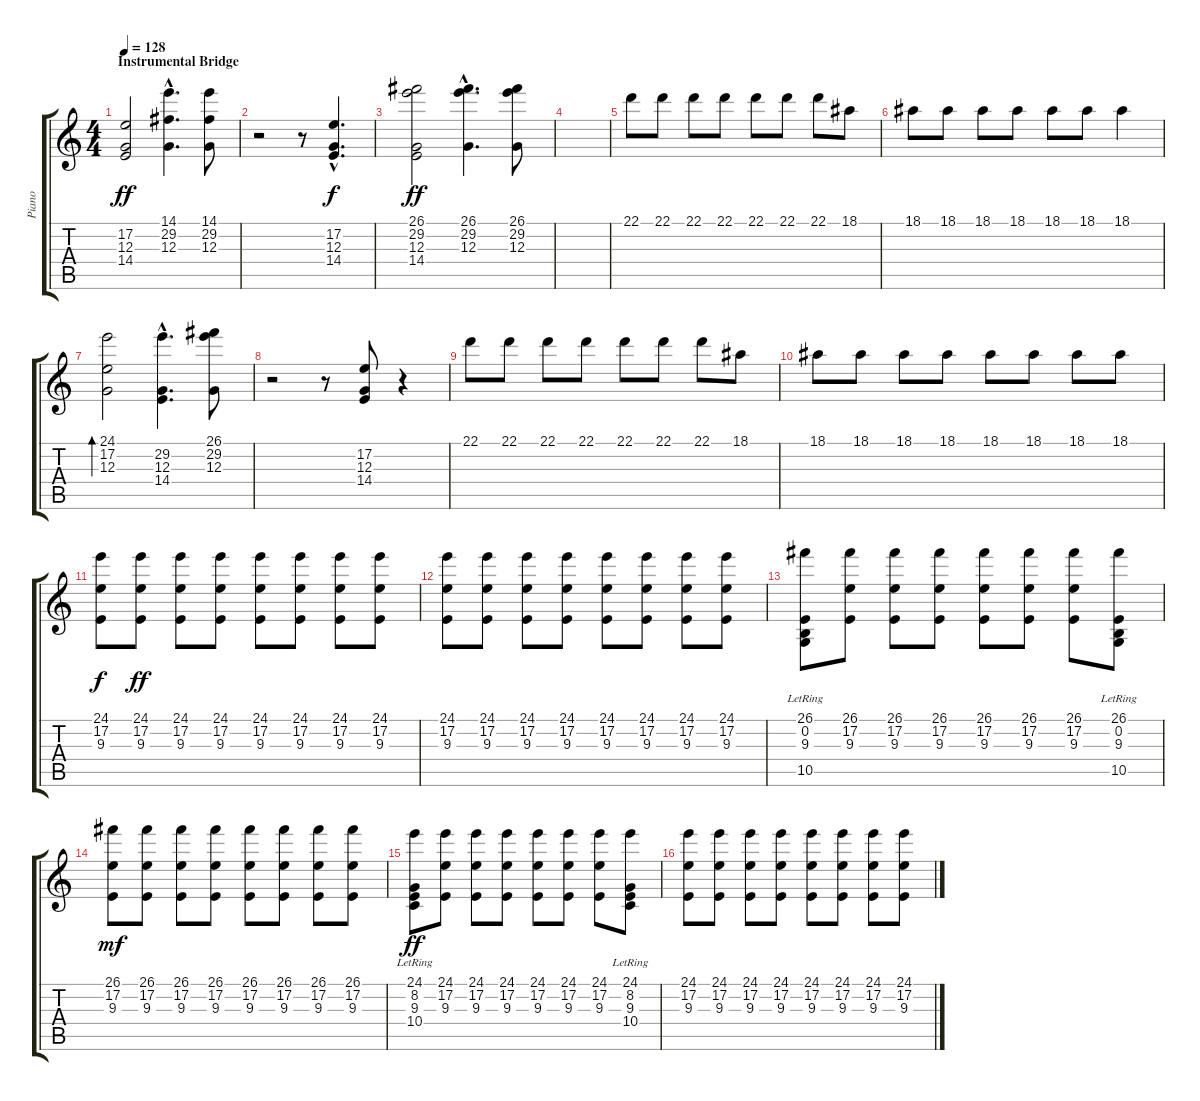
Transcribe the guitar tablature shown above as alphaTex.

\track ("Piano" "Piano") {instrument acousticgrandpiano}
\staff {score tabs}
\tuning (E4 B3 G3 D3 A2 E2) {hide}
\ts (4 4)
\section ("" "Instrumental Bridge")
\tempo 128
\clef g2
\ks c
(17.2 12.3 14.4).2{dy ff} (14.1{hac} 29.2{hac} 12.3{hac}).4{d} (14.1 29.2 12.3).8 |
r.2 r.8 (17.2{hac} 12.3{hac} 14.4{hac}).4{d dy f} |
(26.1 29.2 12.3 14.4).2{dy ff} (26.1{hac} 29.2{hac} 12.3{hac}).4{d} (26.1 29.2 12.3).8 |
|
22.1.8 22.1.8 22.1.8 22.1.8 22.1.8 22.1.8 22.1.8 18.1.8 |
18.1.8 18.1.8 18.1.8 18.1.8 18.1.8 18.1.8 18.1.4 |
(24.1 17.2 12.3).2{bd 30} (29.2{hac} 12.3{hac} 14.4{hac}).4{d} (26.1 29.2 12.3).8 |
r.2 r.8 (17.2 12.3 14.4).8 r.4 |
22.1.8 22.1.8 22.1.8 22.1.8 22.1.8 22.1.8 22.1.8 18.1.8 |
18.1.8 18.1.8 18.1.8 18.1.8 18.1.8 18.1.8 18.1.8 18.1.8 |
(24.1 17.2 9.3).8{dy f} (24.1 17.2 9.3).8{dy ff} (24.1 17.2 9.3).8 (24.1 17.2 9.3).8 (24.1 17.2 9.3).8 (24.1 17.2 9.3).8 (24.1 17.2 9.3).8 (24.1 17.2 9.3).8 |
(24.1 17.2 9.3).8 (24.1 17.2 9.3).8 (24.1 17.2 9.3).8 (24.1 17.2 9.3).8 (24.1 17.2 9.3).8 (24.1 17.2 9.3).8 (24.1 17.2 9.3).8 (24.1 17.2 9.3).8 |
(26.1 0.2{lr} 9.3 10.5{lr}).8 (26.1 17.2 9.3).8 (26.1 17.2 9.3).8 (26.1 17.2 9.3).8 (26.1 17.2 9.3).8 (26.1 17.2 9.3).8 (26.1 17.2 9.3).8 (26.1 0.2{lr} 9.3 10.5{lr}).8 |
(26.1 17.2 9.3).8{dy mf} (26.1 17.2 9.3).8 (26.1 17.2 9.3).8 (26.1 17.2 9.3).8 (26.1 17.2 9.3).8 (26.1 17.2 9.3).8 (26.1 17.2 9.3).8 (26.1 17.2 9.3).8 |
(24.1 8.2 9.3 10.4{lr}).8{dy ff} (24.1 17.2 9.3).8 (24.1 17.2 9.3).8 (24.1 17.2 9.3).8 (24.1 17.2 9.3).8 (24.1 17.2 9.3).8 (24.1 17.2 9.3).8 (24.1 8.2 9.3 10.4{lr}).8 |
(24.1 17.2 9.3).8 (24.1 17.2 9.3).8 (24.1 17.2 9.3).8 (24.1 17.2 9.3).8 (24.1 17.2 9.3).8 (24.1 17.2 9.3).8 (24.1 17.2 9.3).8 (24.1 17.2 9.3).8
